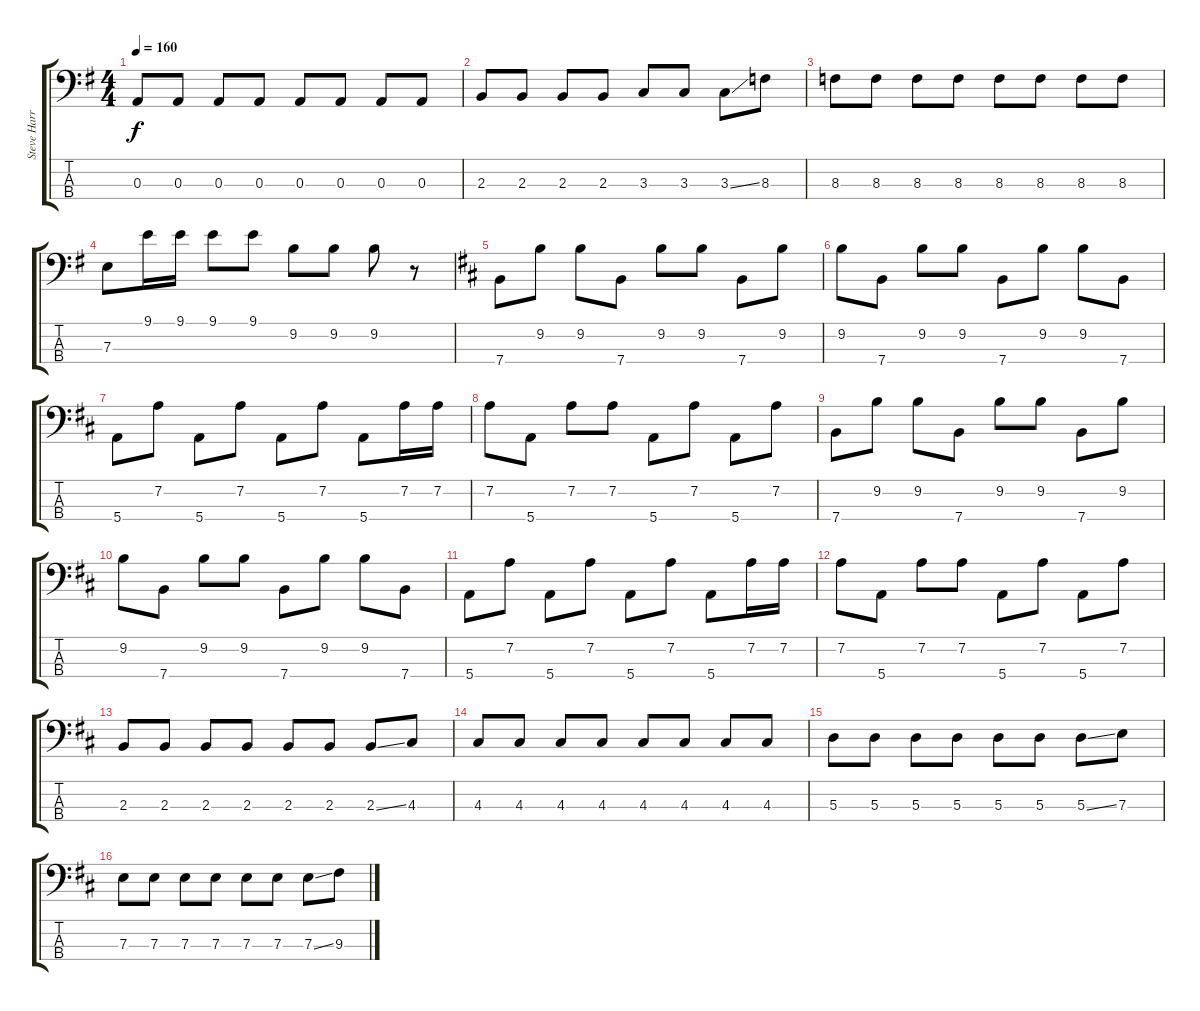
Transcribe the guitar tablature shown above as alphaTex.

\track ("Steve Harris" "Steve Harr") {instrument electricbassfinger}
\staff {score tabs}
\tuning (G2 D2 A1 E1) {hide}
\ts (4 4)
\tempo 160
\clef f4
\ks g
0.3.8{dy f} 0.3.8 0.3.8 0.3.8 0.3.8 0.3.8 0.3.8 0.3.8 |
2.3.8 2.3.8 2.3.8 2.3.8 3.3.8 3.3.8 3.3{ss}.8 8.3.8 |
8.3.8 8.3.8 8.3.8 8.3.8 8.3.8 8.3.8 8.3.8 8.3.8 |
7.3.8 9.1.16 9.1.16 9.1.8 9.1.8 9.2.8 9.2.8 9.2.8 r.8 |
\ks d
7.4.8 9.2.8 9.2.8 7.4.8 9.2.8 9.2.8 7.4.8 9.2.8 |
9.2.8 7.4.8 9.2.8 9.2.8 7.4.8 9.2.8 9.2.8 7.4.8 |
5.4.8 7.2.8 5.4.8 7.2.8 5.4.8 7.2.8 5.4.8 7.2.16 7.2.16 |
7.2.8 5.4.8 7.2.8 7.2.8 5.4.8 7.2.8 5.4.8 7.2.8 |
7.4.8 9.2.8 9.2.8 7.4.8 9.2.8 9.2.8 7.4.8 9.2.8 |
9.2.8 7.4.8 9.2.8 9.2.8 7.4.8 9.2.8 9.2.8 7.4.8 |
5.4.8 7.2.8 5.4.8 7.2.8 5.4.8 7.2.8 5.4.8 7.2.16 7.2.16 |
7.2.8 5.4.8 7.2.8 7.2.8 5.4.8 7.2.8 5.4.8 7.2.8 |
2.3.8 2.3.8 2.3.8 2.3.8 2.3.8 2.3.8 2.3{ss}.8 4.3.8 |
4.3.8 4.3.8 4.3.8 4.3.8 4.3.8 4.3.8 4.3.8 4.3.8 |
5.3.8 5.3.8 5.3.8 5.3.8 5.3.8 5.3.8 5.3{ss}.8 7.3.8 |
7.3.8 7.3.8 7.3.8 7.3.8 7.3.8 7.3.8 7.3{ss}.8 9.3.8
